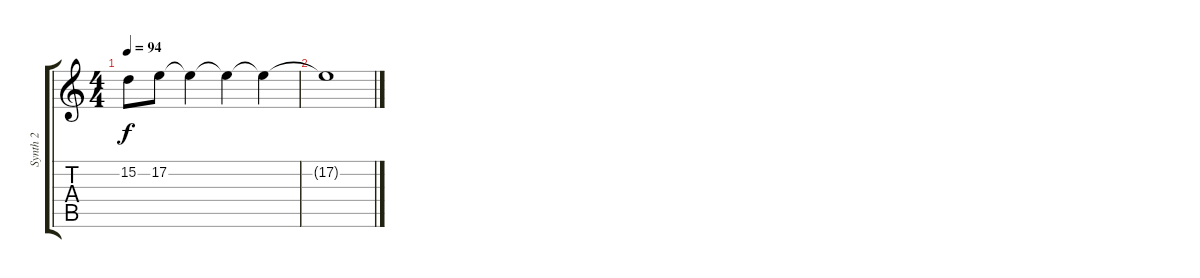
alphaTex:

\track ("Synth 2" "Synth 2") {instrument synthstrings2}
\staff {score tabs}
\tuning (E4 B3 G3 D3 A2 E2) {hide}
\ts (4 4)
\tempo 94
\clef g2
\ks c
15.2.8{dy f} 17.2.8 17.2{t}.4 17.2{t}.4 17.2{t}.4 |
17.2{t}.1
